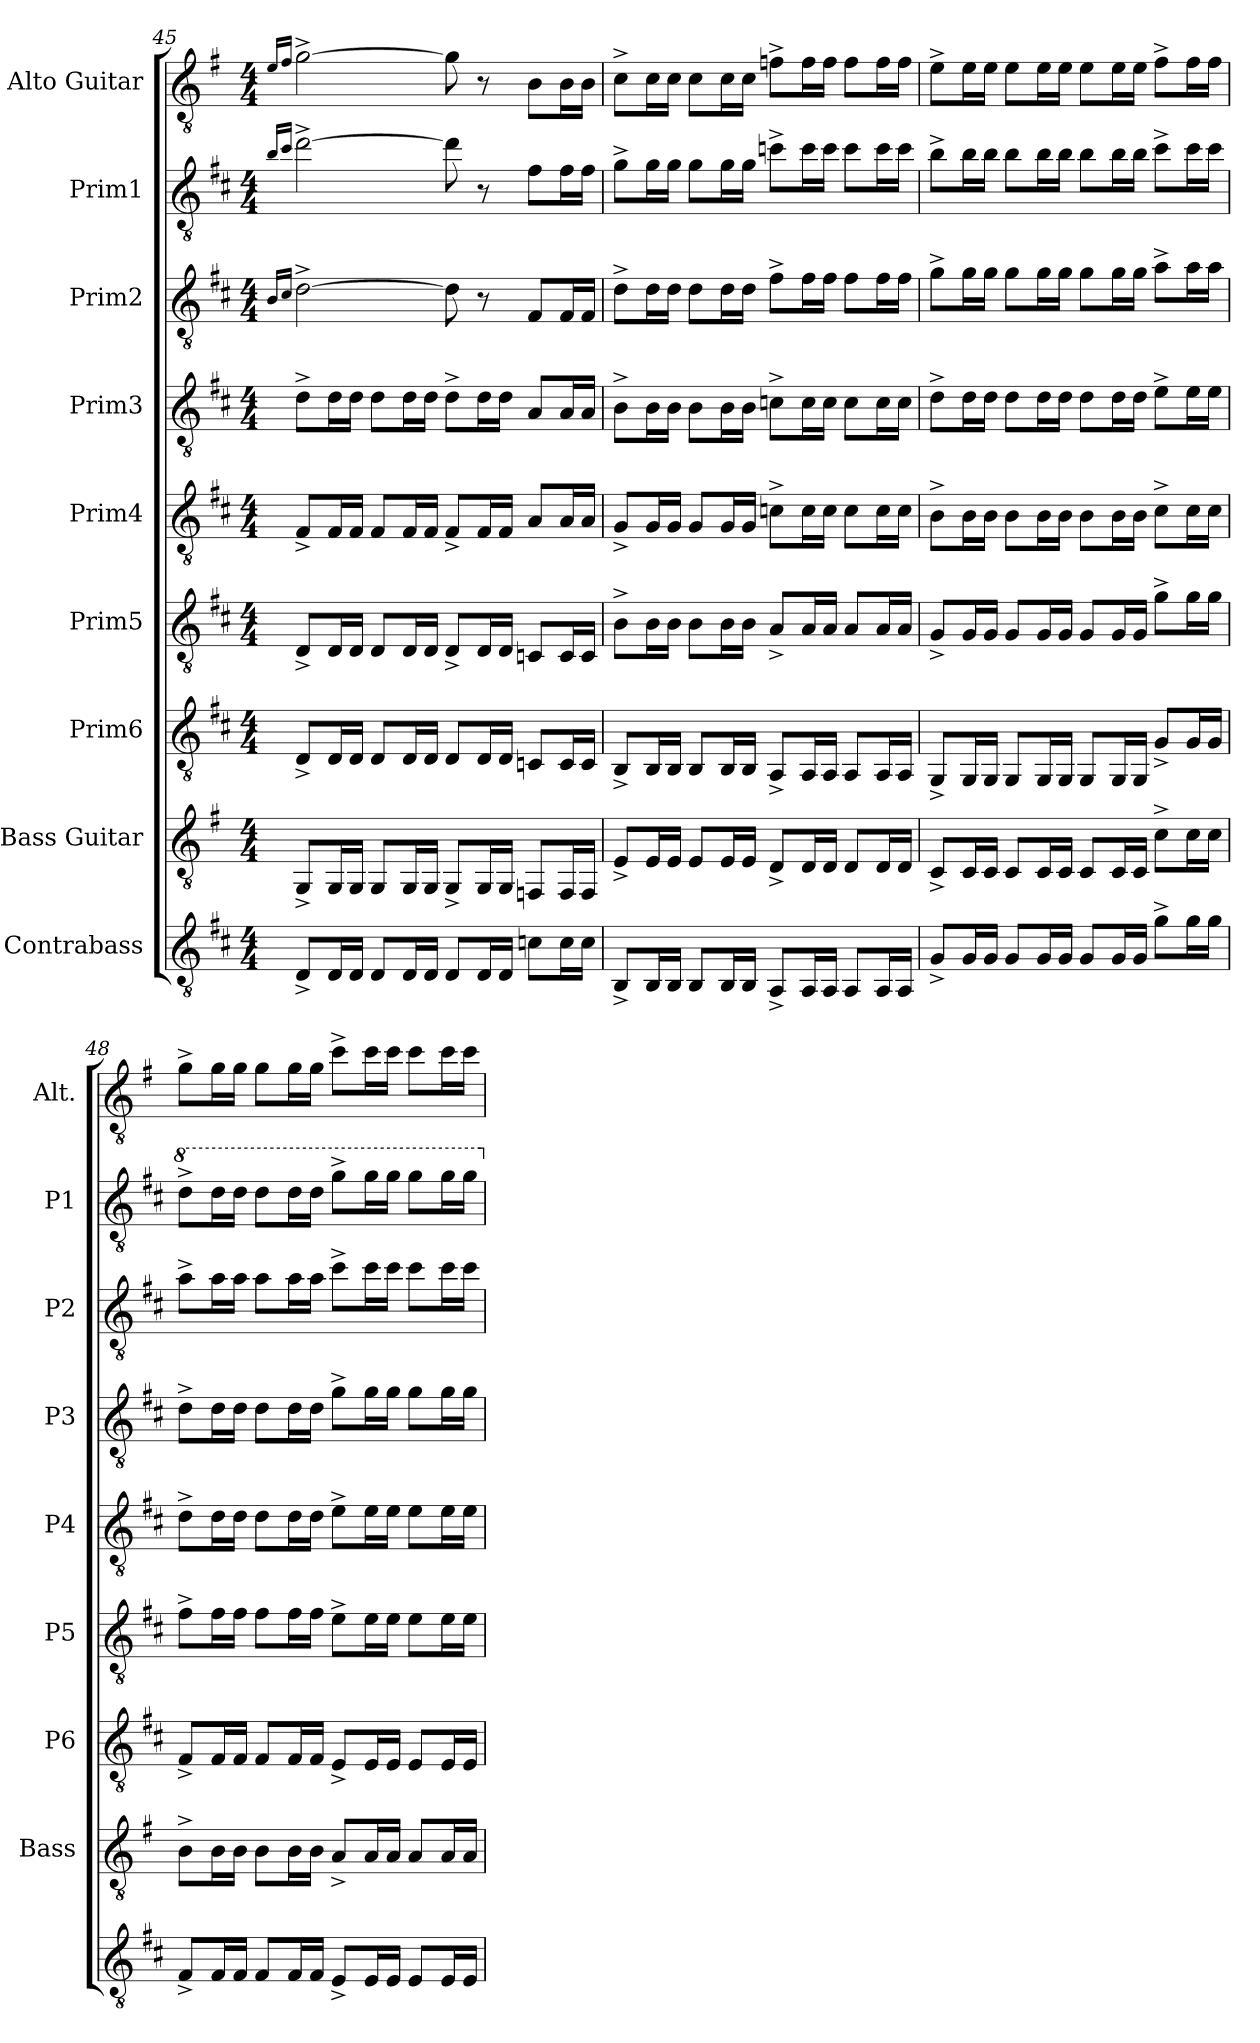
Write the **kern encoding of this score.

**kern	**dynam	**kern	**dynam	**kern	**dynam	**kern	**dynam	**kern	**dynam	**kern	**dynam	**kern	**dynam	**kern	**dynam	**kern	**dynam
*part9	*part9	*part8	*part8	*part7	*part7	*part6	*part6	*part5	*part5	*part4	*part4	*part3	*part3	*part2	*part2	*part1	*part1
*staff9	*staff9	*staff8	*staff8	*staff7	*staff7	*staff6	*staff6	*staff5	*staff5	*staff4	*staff4	*staff3	*staff3	*staff2	*staff2	*staff1	*staff1
*I"Contrabass	*	*I"Bass Guitar	*	*I"Prim6	*	*I"Prim5	*	*I"Prim4	*	*I"Prim3	*	*I"Prim2	*	*I"Prim1	*	*I"Alto Guitar	*
*	*	*I'Bass	*	*I'P6	*	*I'P5	*	*I'P4	*	*I'P3	*	*I'P2	*	*I'P1	*	*I'Alt.	*
*clefGv2	*	*clefGv2	*	*clefGv2	*	*clefGv2	*	*clefGv2	*	*clefGv2	*	*clefGv2	*	*clefGv2	*	*clefGv2	*
*ITrd7c12	*	*ITrd3c5	*	*	*	*	*	*	*	*	*	*	*	*	*	*ITrd-4c-7	*
*k[f#c#]	*	*k[f#c#]	*	*k[f#c#]	*	*k[f#c#]	*	*k[f#c#]	*	*k[f#c#]	*	*k[f#c#]	*	*k[f#c#]	*	*k[f#c#]	*
*M4/4	*	*M4/4	*	*M4/4	*	*M4/4	*	*M4/4	*	*M4/4	*	*M4/4	*	*M4/4	*	*M4/4	*
=45	=45	=45	=45	=45	=45	=45	=45	=45	=45	=45	=45	=45	=45	=45	=45	=45	=45
.	.	.	.	.	.	.	.	.	.	.	.	16qB/LL	.	16qb/LL	.	16qb/LL	.
.	.	.	.	.	.	.	.	.	.	.	.	16qc#/JJ	.	16qcc#/JJ	.	16qcc#/JJ	.
8DD^/L	.	8DD^/L	.	8D^/L	.	8D^/L	.	8F#^/L	.	8d^\L	.	[2d^\	.	[2dd^\	.	[2dd^\	.
16DD/L	.	16DD/L	.	16D/L	.	16D/L	.	16F#/L	.	16d\L	.	.	.	.	.	.	.
16DD/JJ	.	16DD/JJ	.	16D/JJ	.	16D/JJ	.	16F#/JJ	.	16d\JJ	.	.	.	.	.	.	.
8DD/L	.	8DD/L	.	8D/L	.	8D/L	.	8F#/L	.	8d\L	.	.	.	.	.	.	.
16DD/L	.	16DD/L	.	16D/L	.	16D/L	.	16F#/L	.	16d\L	.	.	.	.	.	.	.
16DD/JJ	.	16DD/JJ	.	16D/JJ	.	16D/JJ	.	16F#/JJ	.	16d\JJ	.	.	.	.	.	.	.
8DD/L	.	8DD^/L	.	8D/L	.	8D^/L	.	8F#^/L	.	8d^\L	.	8d\]	.	8dd\]	.	8dd\]	.
16DD/L	.	16DD/L	.	16D/L	.	16D/L	.	16F#/L	.	16d\L	.	8r	.	8r	.	8r	.
16DD/JJ	.	16DD/JJ	.	16D/JJ	.	16D/JJ	.	16F#/JJ	.	16d\JJ	.	.	.	.	.	.	.
!	!LO:DY:b	!	!LO:DY:b	!	!LO:DY:b	!	!LO:DY:b	!	!LO:DY:b	!	!LO:DY:b	!	!LO:DY:b	!	!LO:DY:b	!	!LO:DY:b
8Cn\L	other-dynamics	8CCn/L	other-dynamics	8Cn/L	other-dynamics	8Cn/L	other-dynamics	8A/L	other-dynamics	8A/L	other-dynamics	8F#/L	other-dynamics	8f#\L	other-dynamics	8f#\L	other-dynamics
16C\L	.	16CC/L	.	16C/L	.	16C/L	.	16A/L	.	16A/L	.	16F#/L	.	16f#\L	.	16f#\L	.
16C\JJ	.	16CC/JJ	.	16C/JJ	.	16C/JJ	.	16A/JJ	.	16A/JJ	.	16F#/JJ	.	16f#\JJ	.	16f#\JJ	.
!!LO:PB:g=z
=46	=46	=46	=46	=46	=46	=46	=46	=46	=46	=46	=46	=46	=46	=46	=46	=46	=46
8BBB^/L	.	8BB^/L	.	8BB^/L	.	8B^\L	.	8G^/L	.	8B^\L	.	8d^\L	.	8g^\L	.	8g^\L	.
16BBB/L	.	16BB/L	.	16BB/L	.	16B\L	.	16G/L	.	16B\L	.	16d\L	.	16g\L	.	16g\L	.
16BBB/JJ	.	16BB/JJ	.	16BB/JJ	.	16B\JJ	.	16G/JJ	.	16B\JJ	.	16d\JJ	.	16g\JJ	.	16g\JJ	.
8BBB/L	.	8BB/L	.	8BB/L	.	8B\L	.	8G/L	.	8B\L	.	8d\L	.	8g\L	.	8g\L	.
16BBB/L	.	16BB/L	.	16BB/L	.	16B\L	.	16G/L	.	16B\L	.	16d\L	.	16g\L	.	16g\L	.
16BBB/JJ	.	16BB/JJ	.	16BB/JJ	.	16B\JJ	.	16G/JJ	.	16B\JJ	.	16d\JJ	.	16g\JJ	.	16g\JJ	.
8AAA^/L	.	8AA^/L	.	8AA^/L	.	8A^/L	.	8cn^\L	.	8cn^\L	.	8f#^\L	.	8ccn^\L	.	8ccn^\L	.
16AAA/L	.	16AA/L	.	16AA/L	.	16A/L	.	16c\L	.	16c\L	.	16f#\L	.	16cc\L	.	16cc\L	.
16AAA/JJ	.	16AA/JJ	.	16AA/JJ	.	16A/JJ	.	16c\JJ	.	16c\JJ	.	16f#\JJ	.	16cc\JJ	.	16cc\JJ	.
8AAA/L	.	8AA/L	.	8AA/L	.	8A/L	.	8c\L	.	8c\L	.	8f#\L	.	8cc\L	.	8cc\L	.
16AAA/L	.	16AA/L	.	16AA/L	.	16A/L	.	16c\L	.	16c\L	.	16f#\L	.	16cc\L	.	16cc\L	.
16AAA/JJ	.	16AA/JJ	.	16AA/JJ	.	16A/JJ	.	16c\JJ	.	16c\JJ	.	16f#\JJ	.	16cc\JJ	.	16cc\JJ	.
=47	=47	=47	=47	=47	=47	=47	=47	=47	=47	=47	=47	=47	=47	=47	=47	=47	=47
8GG^/L	.	8GG^/L	.	8GG^/L	.	8G^/L	.	8B^\L	.	8d^\L	.	8g^\L	.	8b^\L	.	8b^\L	.
16GG/L	.	16GG/L	.	16GG/L	.	16G/L	.	16B\L	.	16d\L	.	16g\L	.	16b\L	.	16b\L	.
16GG/JJ	.	16GG/JJ	.	16GG/JJ	.	16G/JJ	.	16B\JJ	.	16d\JJ	.	16g\JJ	.	16b\JJ	.	16b\JJ	.
8GG/L	.	8GG/L	.	8GG/L	.	8G/L	.	8B\L	.	8d\L	.	8g\L	.	8b\L	.	8b\L	.
16GG/L	.	16GG/L	.	16GG/L	.	16G/L	.	16B\L	.	16d\L	.	16g\L	.	16b\L	.	16b\L	.
16GG/JJ	.	16GG/JJ	.	16GG/JJ	.	16G/JJ	.	16B\JJ	.	16d\JJ	.	16g\JJ	.	16b\JJ	.	16b\JJ	.
8GG/L	.	8GG/L	.	8GG/L	.	8G/L	.	8B\L	.	8d\L	.	8g\L	.	8b\L	.	8b\L	.
16GG/L	.	16GG/L	.	16GG/L	.	16G/L	.	16B\L	.	16d\L	.	16g\L	.	16b\L	.	16b\L	.
16GG/JJ	.	16GG/JJ	.	16GG/JJ	.	16G/JJ	.	16B\JJ	.	16d\JJ	.	16g\JJ	.	16b\JJ	.	16b\JJ	.
8G^\L	.	8G^\L	.	8G^/L	.	8g^\L	.	8c#^\L	.	8e^\L	.	8a^\L	.	8cc#^\L	.	8cc#^\L	.
16G\L	.	16G\L	.	16G/L	.	16g\L	.	16c#\L	.	16e\L	.	16a\L	.	16cc#\L	.	16cc#\L	.
16G\JJ	.	16G\JJ	.	16G/JJ	.	16g\JJ	.	16c#\JJ	.	16e\JJ	.	16a\JJ	.	16cc#\JJ	.	16cc#\JJ	.
=48	=48	=48	=48	=48	=48	=48	=48	=48	=48	=48	=48	=48	=48	=48	=48	=48	=48
*	*	*	*	*	*	*	*	*	*	*	*	*	*	*8va	*	*	*
8FF#^/L	.	8F#^\L	.	8F#^/L	.	8f#^\L	.	8d^\L	.	8d^\L	.	8a^\L	.	8dd^\L	.	8dd^\L	.
16FF#/L	.	16F#\L	.	16F#/L	.	16f#\L	.	16d\L	.	16d\L	.	16a\L	.	16dd\L	.	16dd\L	.
16FF#/JJ	.	16F#\JJ	.	16F#/JJ	.	16f#\JJ	.	16d\JJ	.	16d\JJ	.	16a\JJ	.	16dd\JJ	.	16dd\JJ	.
8FF#/L	.	8F#\L	.	8F#/L	.	8f#\L	.	8d\L	.	8d\L	.	8a\L	.	8dd\L	.	8dd\L	.
16FF#/L	.	16F#\L	.	16F#/L	.	16f#\L	.	16d\L	.	16d\L	.	16a\L	.	16dd\L	.	16dd\L	.
16FF#/JJ	.	16F#\JJ	.	16F#/JJ	.	16f#\JJ	.	16d\JJ	.	16d\JJ	.	16a\JJ	.	16dd\JJ	.	16dd\JJ	.
8EE^/L	.	8E^/L	.	8E^/L	.	8e^\L	.	8e^\L	.	8g^\L	.	8cc#^\L	.	8gg^\L	.	8gg^\L	.
16EE/L	.	16E/L	.	16E/L	.	16e\L	.	16e\L	.	16g\L	.	16cc#\L	.	16gg\L	.	16gg\L	.
16EE/JJ	.	16E/JJ	.	16E/JJ	.	16e\JJ	.	16e\JJ	.	16g\JJ	.	16cc#\JJ	.	16gg\JJ	.	16gg\JJ	.
8EE/L	.	8E/L	.	8E/L	.	8e\L	.	8e\L	.	8g\L	.	8cc#\L	.	8gg\L	.	8gg\L	.
16EE/L	.	16E/L	.	16E/L	.	16e\L	.	16e\L	.	16g\L	.	16cc#\L	.	16gg\L	.	16gg\L	.
16EE/JJ	.	16E/JJ	.	16E/JJ	.	16e\JJ	.	16e\JJ	.	16g\JJ	.	16cc#\JJ	.	16gg\JJ	.	16gg\JJ	.
*	*	*	*	*	*	*	*	*	*	*	*	*	*	*X8va	*	*	*
=	=	=	=	=	=	=	=	=	=	=	=	=	=	=	=	=	=
*-	*-	*-	*-	*-	*-	*-	*-	*-	*-	*-	*-	*-	*-	*-	*-	*-	*-
